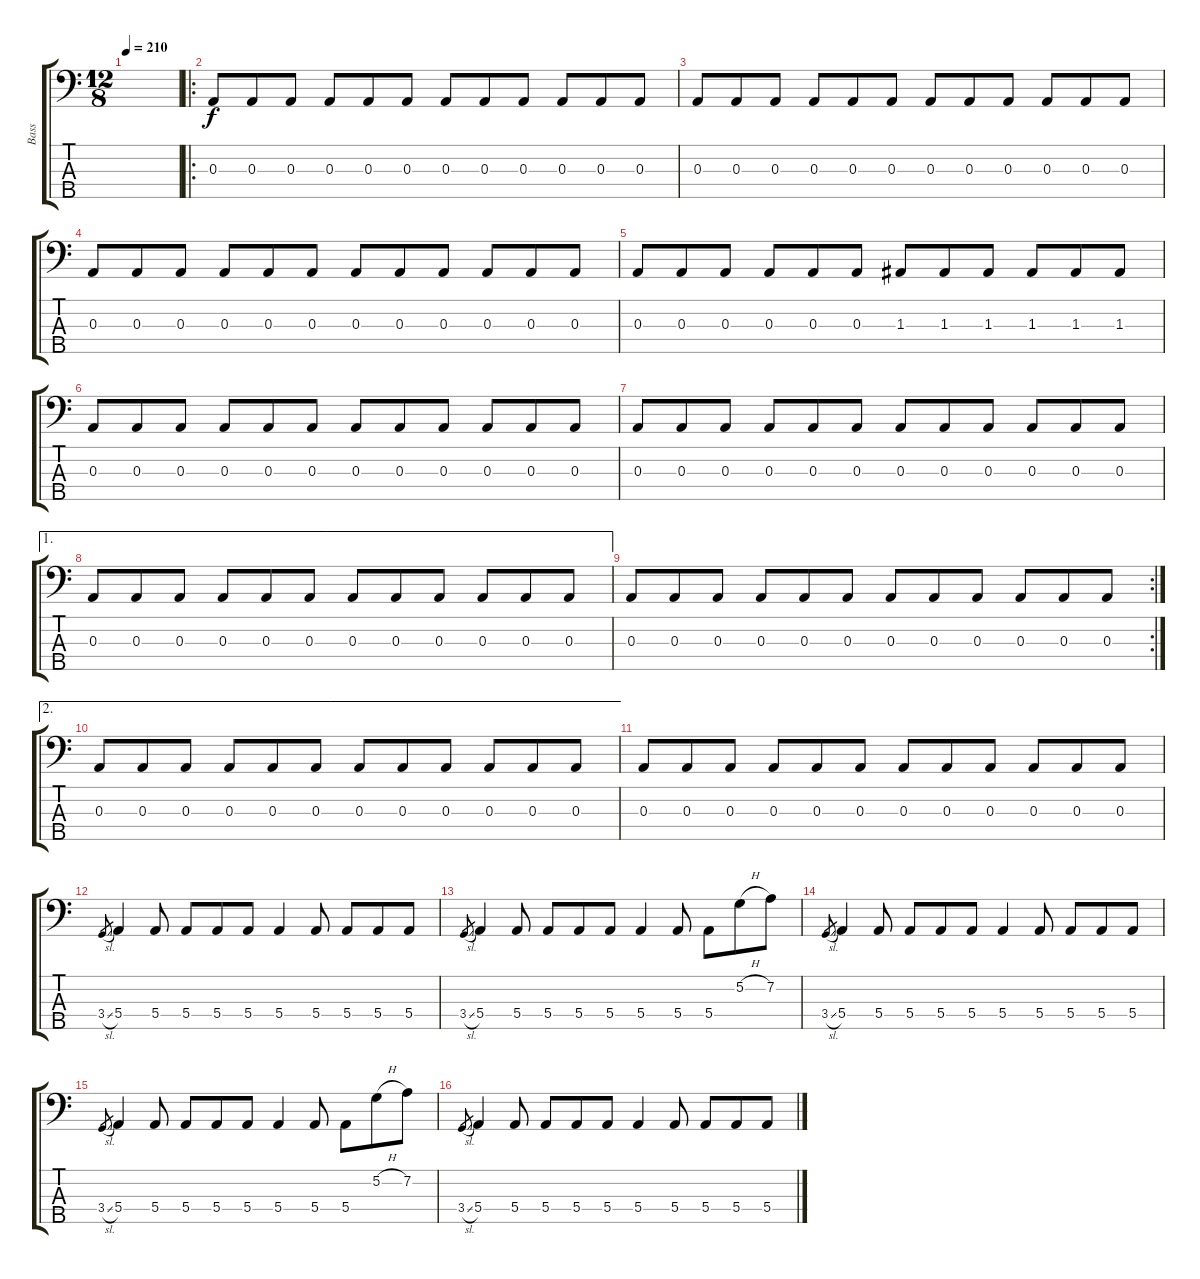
\track ("Bass" "Bass") {instrument electricbasspick}
\staff {score tabs}
\tuning (G2 D2 A1 E1 B0) {hide}
\ts (12 8)
\tempo 210
\clef f4
\ks c
|
\ro
0.3.8 0.3.8 0.3.8 0.3.8 0.3.8 0.3.8 0.3.8 0.3.8 0.3.8 0.3.8 0.3.8 0.3.8 |
0.3.8 0.3.8 0.3.8 0.3.8 0.3.8 0.3.8 0.3.8 0.3.8 0.3.8 0.3.8 0.3.8 0.3.8 |
0.3.8 0.3.8 0.3.8 0.3.8 0.3.8 0.3.8 0.3.8 0.3.8 0.3.8 0.3.8 0.3.8 0.3.8 |
0.3.8 0.3.8 0.3.8 0.3.8 0.3.8 0.3.8 1.3.8 1.3.8 1.3.8 1.3.8 1.3.8 1.3.8 |
0.3.8 0.3.8 0.3.8 0.3.8 0.3.8 0.3.8 0.3.8 0.3.8 0.3.8 0.3.8 0.3.8 0.3.8 |
0.3.8 0.3.8 0.3.8 0.3.8 0.3.8 0.3.8 0.3.8 0.3.8 0.3.8 0.3.8 0.3.8 0.3.8 |
\ae 1
0.3.8 0.3.8 0.3.8 0.3.8 0.3.8 0.3.8 0.3.8 0.3.8 0.3.8 0.3.8 0.3.8 0.3.8 |
\rc 2
0.3.8 0.3.8 0.3.8 0.3.8 0.3.8 0.3.8 0.3.8 0.3.8 0.3.8 0.3.8 0.3.8 0.3.8 |
\ae 2
0.3.8 0.3.8 0.3.8 0.3.8 0.3.8 0.3.8 0.3.8 0.3.8 0.3.8 0.3.8 0.3.8 0.3.8 |
0.3.8 0.3.8 0.3.8 0.3.8 0.3.8 0.3.8 0.3.8 0.3.8 0.3.8 0.3.8 0.3.8 0.3.8 |
3.4{sl}.8{gr} 5.4.4 5.4.8 5.4.8 5.4.8 5.4.8 5.4.4 5.4.8 5.4.8 5.4.8 5.4.8 |
3.4{sl}.8{gr} 5.4.4 5.4.8 5.4.8 5.4.8 5.4.8 5.4.4 5.4.8 5.4.8 5.2{h}.8 7.2.8 |
3.4{sl}.8{gr} 5.4.4 5.4.8 5.4.8 5.4.8 5.4.8 5.4.4 5.4.8 5.4.8 5.4.8 5.4.8 |
3.4{sl}.8{gr} 5.4.4 5.4.8 5.4.8 5.4.8 5.4.8 5.4.4 5.4.8 5.4.8 5.2{h}.8 7.2.8 |
3.4{sl}.8{gr} 5.4.4 5.4.8 5.4.8 5.4.8 5.4.8 5.4.4 5.4.8 5.4.8 5.4.8 5.4.8
